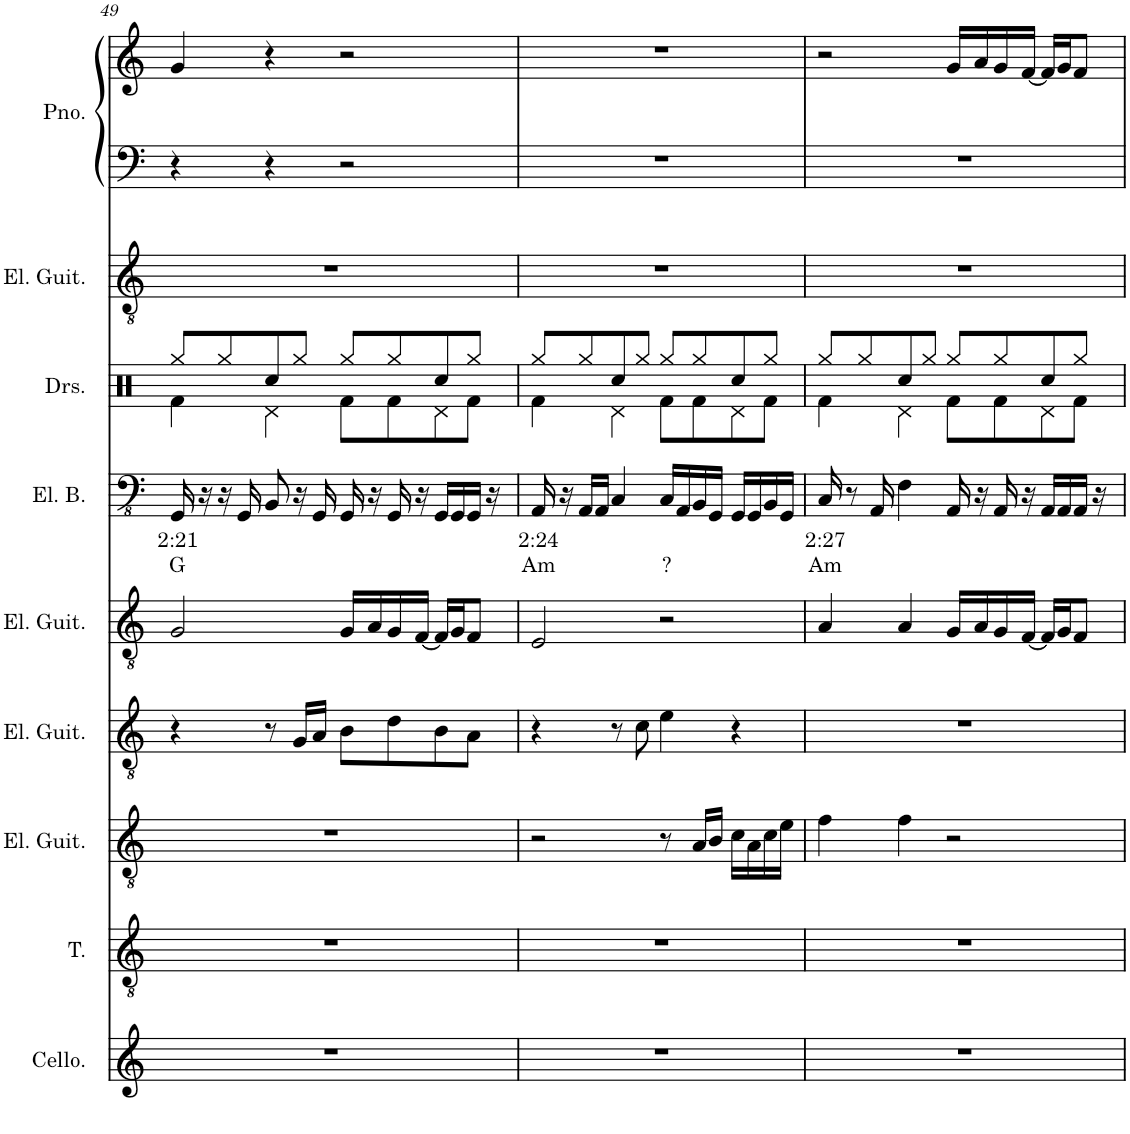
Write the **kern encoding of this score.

**kern	**kern	**kern	**kern	**kern	**kern	**text	**text	**kern	**kern	**kern	**kern
*part9	*part8	*part7	*part6	*part5	*part4	*part4	*part4	*part3	*part2	*part1	*part1
*staff10	*staff9	*staff8	*staff7	*staff6	*staff5	*staff5	*staff5	*staff4	*staff3	*staff2	*staff1
*I"Cello	*I"Tenor	*I"Electric Guitar	*I"Electric Guitar	*I"Electric Guitar	*I"Electric Bass	*	*	*I"Drumset	*I"Electric Guitar	*I"Piano	*
*I'Cello.	*I'T.	*I'El. Guit.	*I'El. Guit.	*I'El. Guit.	*I'El. B.	*	*	*I'Drs.	*I'El. Guit.	*I'Pno.	*
!!LO:PB:g=z
*clefG2	*clefGv2	*clefGv2	*clefGv2	*clefGv2	*clefFv4	*	*	*clefX	*clefGv2	*clefF4	*clefG2
*k[]	*k[]	*k[]	*k[]	*k[]	*k[]	*	*	*k[]	*k[]	*k[]	*k[]
*M4/4	*M4/4	*M4/4	*M4/4	*M4/4	*M4/4	*	*	*M4/4	*M4/4	*M4/4	*M4/4
=49	=49	=49	=49	=49	=49	=49	=49	=49	=49	=49	=49
!	!	!	!	!	!	!LO:LY:b	!LO:LY:b	!	!	!	!
*	*	*	*	*	*	*	*	*^	*	*	*
1r	1r	1r	4r	2G/	16GGG/	2:21	G	8Rgg/L	4Rf\	1r	4r	4g/
.	.	.	.	.	16r	.	.	.	.	.	.	.
.	.	.	.	.	16r	.	.	8Rgg/	.	.	.	.
.	.	.	.	.	16GGG/	.	.	.	.	.	.	.
.	.	.	8r	.	8BBB/	.	.	8Rcc/	4Rd\	.	4r	4r
.	.	.	16G/LL	.	16r	.	.	8Rgg/J	.	.	.	.
.	.	.	16A/JJ	.	16GGG/	.	.	.	.	.	.	.
.	.	.	8B\L	16G/LL	16GGG/	.	.	8Rgg/L	8Rf\L	.	2r	2r
.	.	.	.	16A/	16r	.	.	.	.	.	.	.
.	.	.	8d\	16G/	16GGG/	.	.	8Rgg/	8Rf\	.	.	.
.	.	.	.	[16F/JJ	16r	.	.	.	.	.	.	.
.	.	.	8B\	16F/LL]	16GGG/LL	.	.	8Rcc/	8Rd\	.	.	.
.	.	.	.	16G/J	16GGG/	.	.	.	.	.	.	.
.	.	.	8A\J	8F/J	16GGG/JJ	.	.	8Rgg/J	8Rf\J	.	.	.
.	.	.	.	.	16r	.	.	.	.	.	.	.
=50	=50	=50	=50	=50	=50	=50	=50	=50	=50	=50	=50	=50
!	!	!	!	!	!	!LO:LY:b	!LO:LY:b	!	!	!	!	!
1r	1r	2r	4r	2E/	16AAA/	2:24	Am	8Rgg/L	4Rf\	1r	1r	1r
.	.	.	.	.	16r	.	.	.	.	.	.	.
.	.	.	.	.	16AAA/LL	.	.	8Rgg/	.	.	.	.
.	.	.	.	.	16AAA/JJ	.	.	.	.	.	.	.
.	.	.	8r	.	4CC/	.	.	8Rcc/	4Rd\	.	.	.
.	.	.	8c\	.	.	.	.	8Rgg/J	.	.	.	.
!	!	!	!	!	!	!	!LO:LY:b	!	!	!	!	!
.	.	8r	4e\	2r	16CC/LL	.	?	8Rgg/L	8Rf\L	.	.	.
.	.	.	.	.	16AAA/	.	.	.	.	.	.	.
.	.	16A/LL	.	.	16BBB/	.	.	8Rgg/	8Rf\	.	.	.
.	.	16B/JJ	.	.	16GGG/JJ	.	.	.	.	.	.	.
.	.	16c\LL	4r	.	16GGG/LL	.	.	8Rcc/	8Rd\	.	.	.
.	.	16A\	.	.	16GGG/	.	.	.	.	.	.	.
.	.	16c\	.	.	16BBB/	.	.	8Rgg/J	8Rf\J	.	.	.
.	.	16e\JJ	.	.	16GGG/JJ	.	.	.	.	.	.	.
=51	=51	=51	=51	=51	=51	=51	=51	=51	=51	=51	=51	=51
!	!	!	!	!	!	!LO:LY:b	!LO:LY:b	!	!	!	!	!
1r	1r	4f\	1r	4A/	16CC/	2:27	Am	8Rgg/L	4Rf\	1r	1r	2r
.	.	.	.	.	8r	.	.	.	.	.	.	.
.	.	.	.	.	.	.	.	8Rgg/	.	.	.	.
.	.	.	.	.	16AAA/	.	.	.	.	.	.	.
.	.	4f\	.	4A/	4FF\	.	.	8Rcc/	4Rd\	.	.	.
.	.	.	.	.	.	.	.	8Rgg/J	.	.	.	.
.	.	2r	.	16G/LL	16AAA/	.	.	8Rgg/L	8Rf\L	.	.	16g/LL
.	.	.	.	16A/	16r	.	.	.	.	.	.	16a/
.	.	.	.	16G/	16AAA/	.	.	8Rgg/	8Rf\	.	.	16g/
.	.	.	.	[16F/JJ	16r	.	.	.	.	.	.	[16f/JJ
.	.	.	.	16F/LL]	16AAA/LL	.	.	8Rcc/	8Rd\	.	.	16f/LL]
.	.	.	.	16G/J	16AAA/	.	.	.	.	.	.	16g/J
.	.	.	.	8F/J	16AAA/JJ	.	.	8Rgg/J	8Rf\J	.	.	8f/J
.	.	.	.	.	16r	.	.	.	.	.	.	.
*	*	*	*	*	*	*	*	*v	*v	*	*	*
=	=	=	=	=	=	=	=	=	=	=	=
*-	*-	*-	*-	*-	*-	*-	*-	*-	*-	*-	*-
